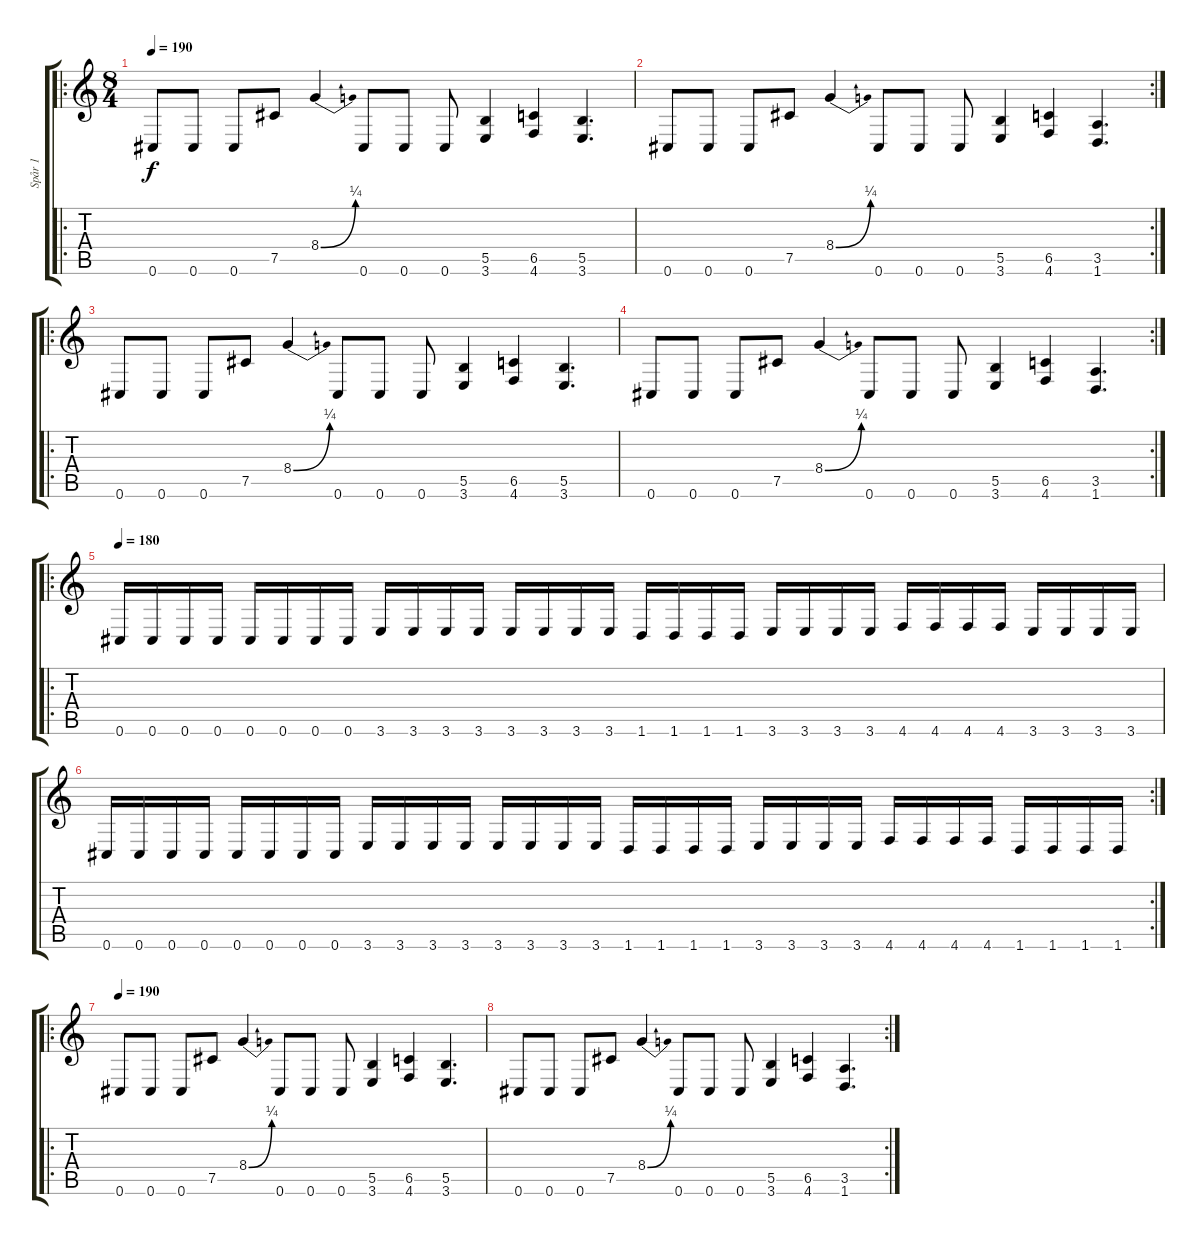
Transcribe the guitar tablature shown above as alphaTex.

\track ("Spår 1" "Spår 1") {instrument distortionguitar}
\staff {score tabs}
\tuning (Db4 Ab3 E3 B2 Gb2 Db2) {hide}
\ro
\ts (8 4)
\tempo 190
\clef g2
\ks c
0.6.8{dy f} 0.6.8 0.6.8 7.5.8 8.4{be (bend 0 0 60 1)}.4 0.6.8 0.6.8 0.6.8 (5.5 3.6).4 (6.5 4.6).4 (5.5 3.6).4{d} |
\rc 2
0.6.8 0.6.8 0.6.8 7.5.8 8.4{be (bend 0 0 60 1)}.4 0.6.8 0.6.8 0.6.8 (5.5 3.6).4 (6.5 4.6).4 (3.5 1.6).4{d} |
\ro
0.6.8 0.6.8 0.6.8 7.5.8 8.4{be (bend 0 0 60 1)}.4 0.6.8 0.6.8 0.6.8 (5.5 3.6).4 (6.5 4.6).4 (5.5 3.6).4{d} |
\rc 2
0.6.8 0.6.8 0.6.8 7.5.8 8.4{be (bend 0 0 60 1)}.4 0.6.8 0.6.8 0.6.8 (5.5 3.6).4 (6.5 4.6).4 (3.5 1.6).4{d} |
\ro
\tempo 180
0.6.16 0.6.16 0.6.16 0.6.16 0.6.16 0.6.16 0.6.16 0.6.16 3.6.16 3.6.16 3.6.16 3.6.16 3.6.16 3.6.16 3.6.16 3.6.16 1.6.16 1.6.16 1.6.16 1.6.16 3.6.16 3.6.16 3.6.16 3.6.16 4.6.16 4.6.16 4.6.16 4.6.16 3.6.16 3.6.16 3.6.16 3.6.16 |
\rc 2
0.6.16 0.6.16 0.6.16 0.6.16 0.6.16 0.6.16 0.6.16 0.6.16 3.6.16 3.6.16 3.6.16 3.6.16 3.6.16 3.6.16 3.6.16 3.6.16 1.6.16 1.6.16 1.6.16 1.6.16 3.6.16 3.6.16 3.6.16 3.6.16 4.6.16 4.6.16 4.6.16 4.6.16 1.6.16 1.6.16 1.6.16 1.6.16 |
\ro
\tempo 190
0.6.8 0.6.8 0.6.8 7.5.8 8.4{be (bend 0 0 60 1)}.4 0.6.8 0.6.8 0.6.8 (5.5 3.6).4 (6.5 4.6).4 (5.5 3.6).4{d} |
\rc 2
0.6.8 0.6.8 0.6.8 7.5.8 8.4{be (bend 0 0 60 1)}.4 0.6.8 0.6.8 0.6.8 (5.5 3.6).4 (6.5 4.6).4 (3.5 1.6).4{d}
